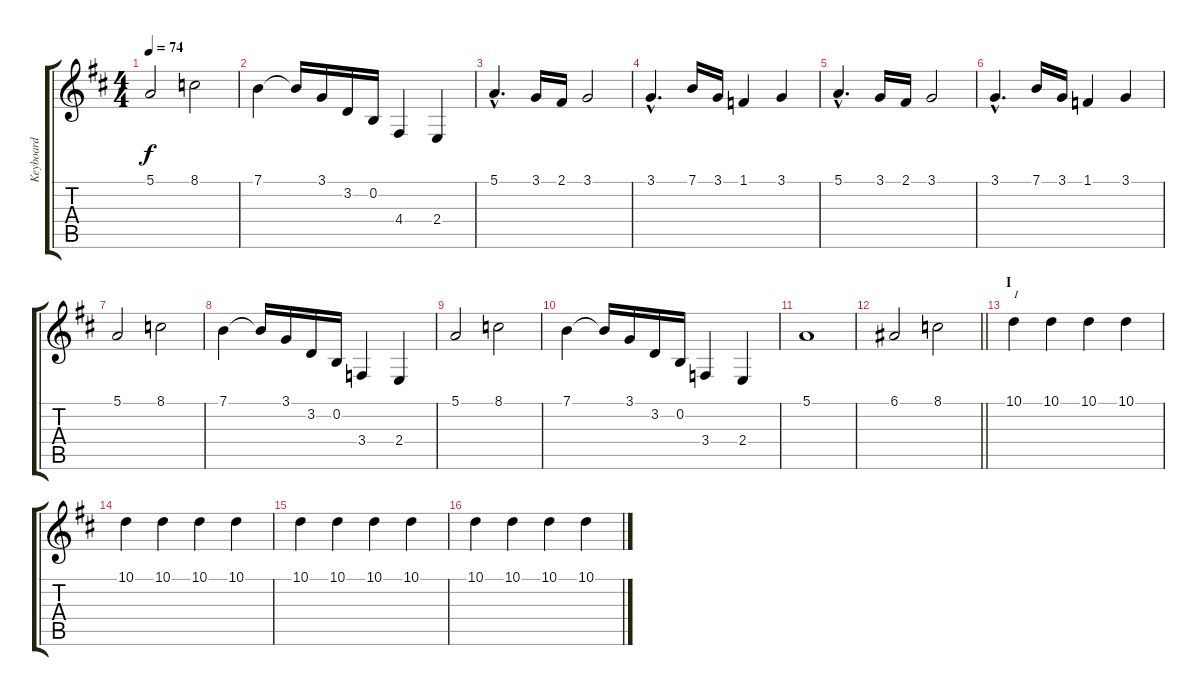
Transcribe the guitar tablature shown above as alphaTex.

\track ("Keyboard" "Keyboard") {instrument stringensemble1}
\staff {score tabs}
\tuning (E4 B3 G3 D3 A2 E2) {hide}
\ts (4 4)
\tempo 74
\clef g2
\ks d
5.1.2{dy f} 8.1.2 |
7.1.4 7.1{t}.16 3.1.16 3.2.16 0.2.16 4.4.4 2.4.4 |
5.1{hac}.4{d} 3.1.16 2.1.16 3.1.2 |
3.1{hac}.4{d} 7.1.16 3.1.16 1.1.4 3.1.4 |
5.1{hac}.4{d} 3.1.16 2.1.16 3.1.2 |
3.1{hac}.4{d} 7.1.16 3.1.16 1.1.4 3.1.4 |
5.1.2 8.1.2 |
7.1.4 7.1{t}.16 3.1.16 3.2.16 0.2.16 3.4.4 2.4.4 |
5.1.2 8.1.2 |
7.1.4 7.1{t}.16 3.1.16 3.2.16 0.2.16 3.4.4 2.4.4 |
5.1.1 |
\barLineRight lightlight
6.1.2 8.1.2 |
\section ("" "I")
10.1.4{txt "I"} 10.1.4 10.1.4 10.1.4 |
10.1.4 10.1.4 10.1.4 10.1.4 |
10.1.4 10.1.4 10.1.4 10.1.4 |
10.1.4 10.1.4 10.1.4 10.1.4
